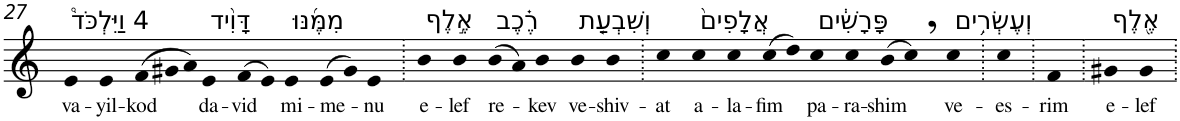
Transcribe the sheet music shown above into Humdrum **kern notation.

**kern	**text
*part1	*part1
*staff1	*staff1
*I"Piano	*
*I'Pno	*
!!LO:PB:g=z
*clefG2	*
*k[]	*
=27	=27
!LO:TX:a:t=4 וַיִּלְכֹּד֩	!
!	!LO:LY:b
4e	va-
!	!LO:LY:b
4e	-yil-
*Xtuplet	*
!	!LO:LY:b
(>12f	-kod
12g#X	.
12a)	.
!LO:TX:a:t=דָּוִ֨יד	!
!	!LO:LY:b
4e	da-
!	!LO:LY:b
(>8f	-vid
8e)	.
!LO:TX:a:t=מִמֶּ֜נּוּ	!
!	!LO:LY:b
4e	mi-
!	!LO:LY:b
(>8e	-me-
8g#)	.
!	!LO:LY:b
4e	-nu
=28.	=28.
!LO:TX:a:t=אֶ֣לֶף	!
!	!LO:LY:b
4b	e-
!	!LO:LY:b
4b	-lef
!LO:TX:a:t=רֶ֗כֶב	!
!	!LO:LY:b
(>8b	re-
8a)	.
!	!LO:LY:b
4b	-kev
!LO:TX:a:t=וְשִׁבְעַ֤ת	!
!	!LO:LY:b
4b	ve-
!	!LO:LY:b
4b	-shiv-
=29.	=29.
!	!LO:LY:b
4cc	-at
!LO:TX:a:t=אֲלָפִים֙	!
!	!LO:LY:b
4cc	a-
!	!LO:LY:b
4cc	-la-
!	!LO:LY:b
(>8cc	-fim
8dd)	.
!LO:TX:a:t=פָּרָשִׁ֔ים	!
!	!LO:LY:b
4cc	pa-
!	!LO:LY:b
4cc	-ra-
!	!LO:LY:b
(>8b	-shim
8cc,)	.
!LO:TX:a:t=וְעֶשְׂרִ֥ים	!
!	!LO:LY:b
4cc	ve-
=30.	=30.
!	!LO:LY:b
4cc	-es-
=31.	=31.
!	!LO:LY:b
4f	-rim
=32.	=32.
!LO:TX:a:t=אֶ֖לֶף	!
!	!LO:LY:b
4g#X	e-
!	!LO:LY:b
4g#	-lef
=.	=.
*-	*-
